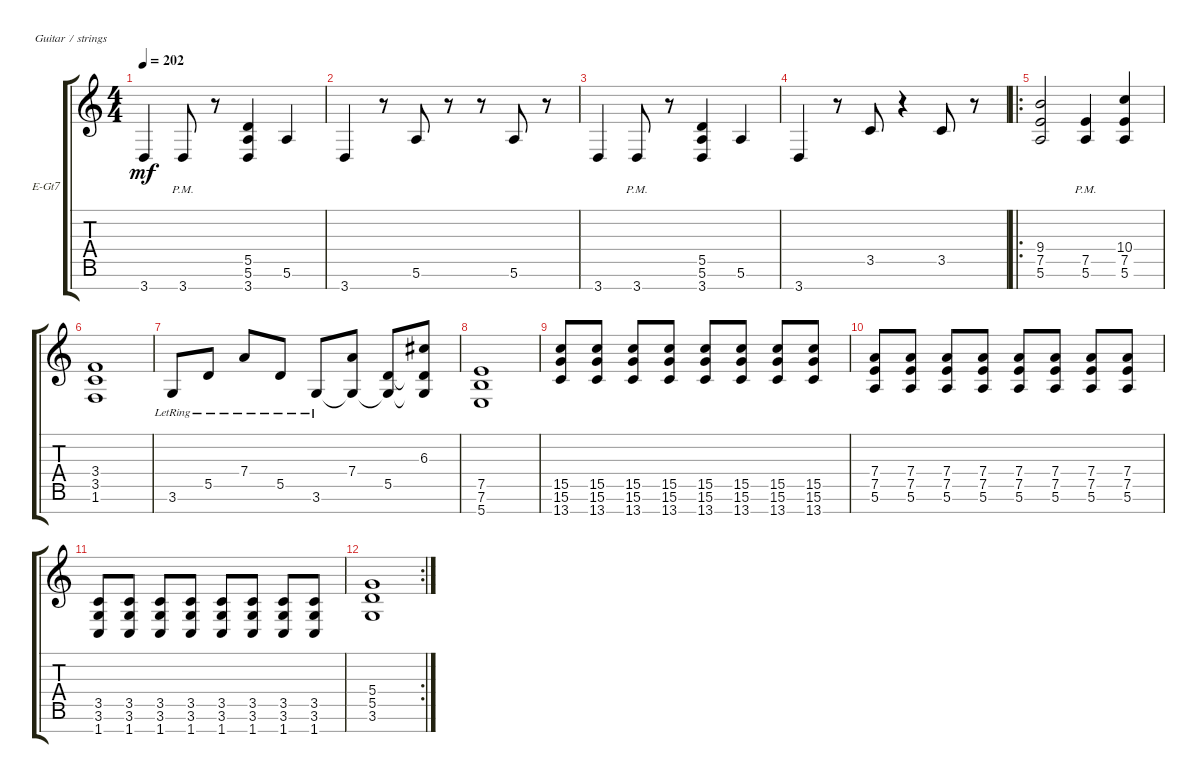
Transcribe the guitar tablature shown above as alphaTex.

\defaultSystemsLayout 4
\bracketExtendMode groupsimilarinstruments
\firstSystemTrackNameOrientation horizontal
\otherSystemsTrackNameOrientation horizontal
\track ("Electric Guitar" "E-Gt7") {instrument distortionguitar}
\staff {score tabs}
\tuning (E4 B3 G3 D3 A2 E2 B1)
\ts (4 4)
\tempo 202
\clef g2
\ks c
3.7.4{dy mf instrument distortionguitar} 3.7{pm}.8 r.8 (3.7 5.6 5.5).4 5.6.4 |
3.7.4 r.8 5.6.8 r.8 r.8 5.6.8 r.8 |
3.7.4 3.7{pm}.8 r.8 (3.7 5.6 5.5).4 5.6.4 |
3.7.4 r.8 3.5.8 r.4 3.5.8 r.8 |
\ro
(5.6 9.4 7.5).2 (5.6 7.5{pm}).4 (10.4 7.5 5.6).4 |
(1.6 3.5 3.4).1 |
3.6{lr}.8 5.5{lr}.8 7.4{lr}.8 5.5{lr}.8 3.6{lr}.8 (3.6{t} 7.4).8 (5.5 3.6{t}).8 (6.3 5.5{t} 3.6{t}).8 |
(7.5 5.7 7.6).1 |
(15.5 15.6 13.7).8 (15.5 15.6 13.7).8 (15.5 15.6 13.7).8 (15.5 15.6 13.7).8 (15.5 15.6 13.7).8 (15.5 15.6 13.7).8 (15.5 15.6 13.7).8 (15.5 15.6 13.7).8 |
(5.6 7.5 7.4).8 (5.6 7.5 7.4).8 (5.6 7.5 7.4).8 (5.6 7.5 7.4).8 (5.6 7.5 7.4).8 (5.6 7.5 7.4).8 (5.6 7.5 7.4).8 (5.6 7.5 7.4).8 |
(1.7 3.6 3.5).8 (1.7 3.6 3.5).8 (1.7 3.6 3.5).8 (1.7 3.6 3.5).8 (1.7 3.6 3.5).8 (1.7 3.6 3.5).8 (1.7 3.6 3.5).8 (1.7 3.6 3.5).8 |
\rc 2
(3.6 5.5 5.4).1
